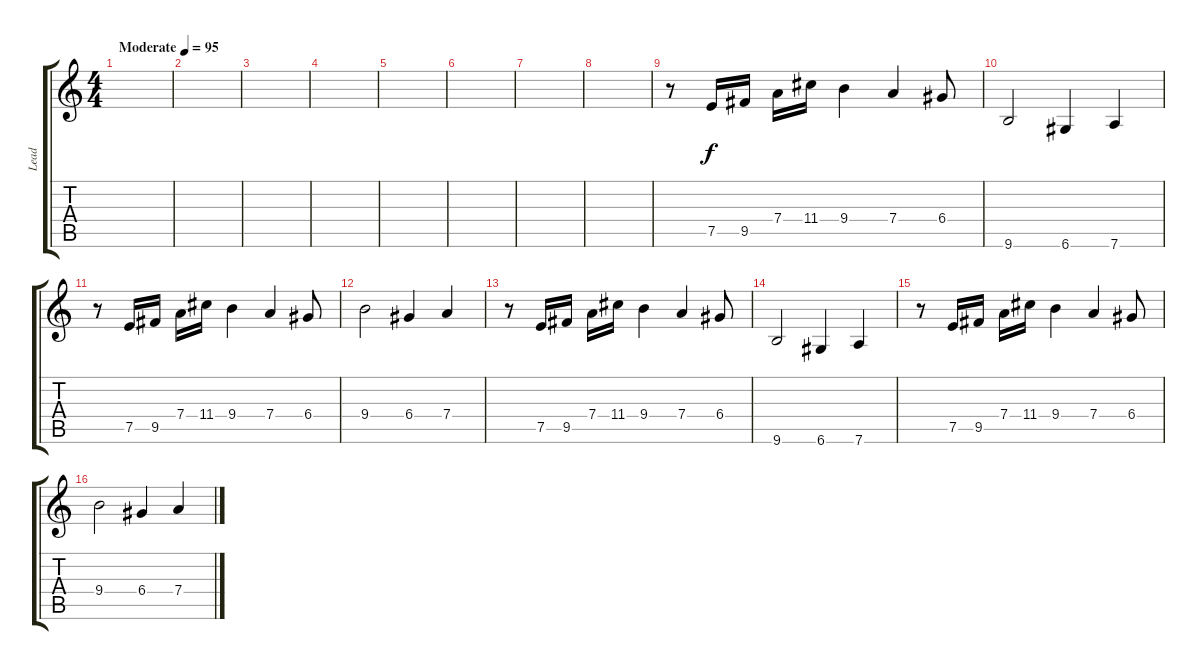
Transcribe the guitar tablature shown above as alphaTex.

\track ("Lead" "Lead") {instrument distortionguitar}
\staff {score tabs}
\tuning (E4 B3 G3 D3 A2 D2) {hide}
\ts (4 4)
\tempo (95 "Moderate")
\clef g2
\ks c
|
|
|
|
|
|
|
|
r.8 7.5.16 9.5.16 7.4.16 11.4.16 9.4.4 7.4.4 6.4.8 |
9.6.2 6.6.4 7.6.4 |
r.8 7.5.16 9.5.16 7.4.16 11.4.16 9.4.4 7.4.4 6.4.8 |
9.4.2 6.4.4 7.4.4 |
r.8 7.5.16 9.5.16 7.4.16 11.4.16 9.4.4 7.4.4 6.4.8 |
9.6.2 6.6.4 7.6.4 |
r.8 7.5.16 9.5.16 7.4.16 11.4.16 9.4.4 7.4.4 6.4.8 |
9.4.2 6.4.4 7.4.4
